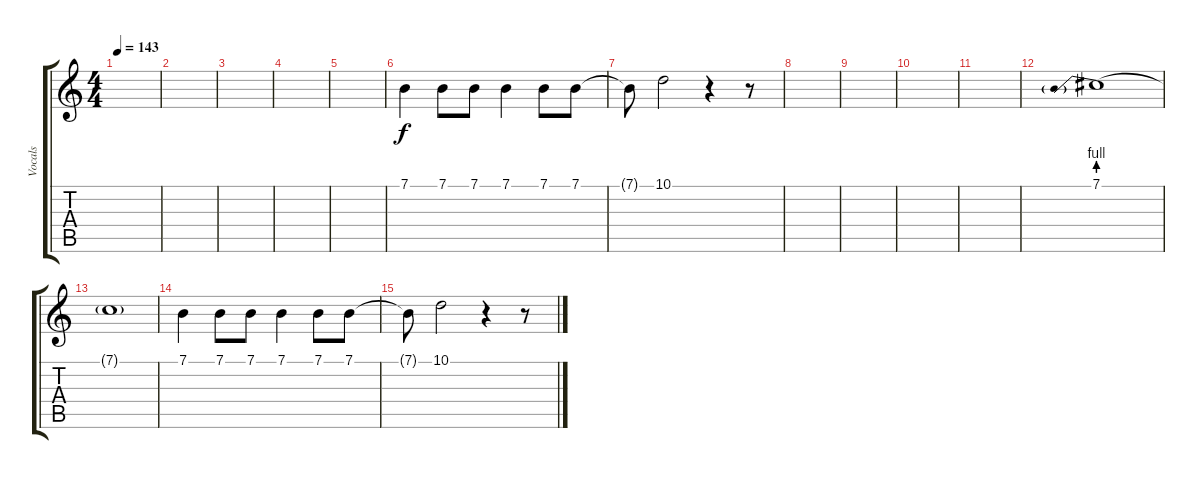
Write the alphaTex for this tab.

\track ("Vocals" "Vocals") {instrument choiraahs}
\staff {score tabs}
\tuning (E4 B3 G3 D3 A2 E2) {hide}
\ts (4 4)
\tempo 143
\clef g2
\ks c
|
|
|
|
|
7.1.4 7.1.8 7.1.8 7.1.4 7.1.8 7.1.8 |
7.1{t}.8 10.1.2 r.4 r.8 |
|
|
|
|
7.1{be (prebend 0 4 60 4)}.1 |
7.1{t}.1 |
7.1.4 7.1.8 7.1.8 7.1.4 7.1.8 7.1.8 |
7.1{t}.8 10.1.2 r.4 r.8
